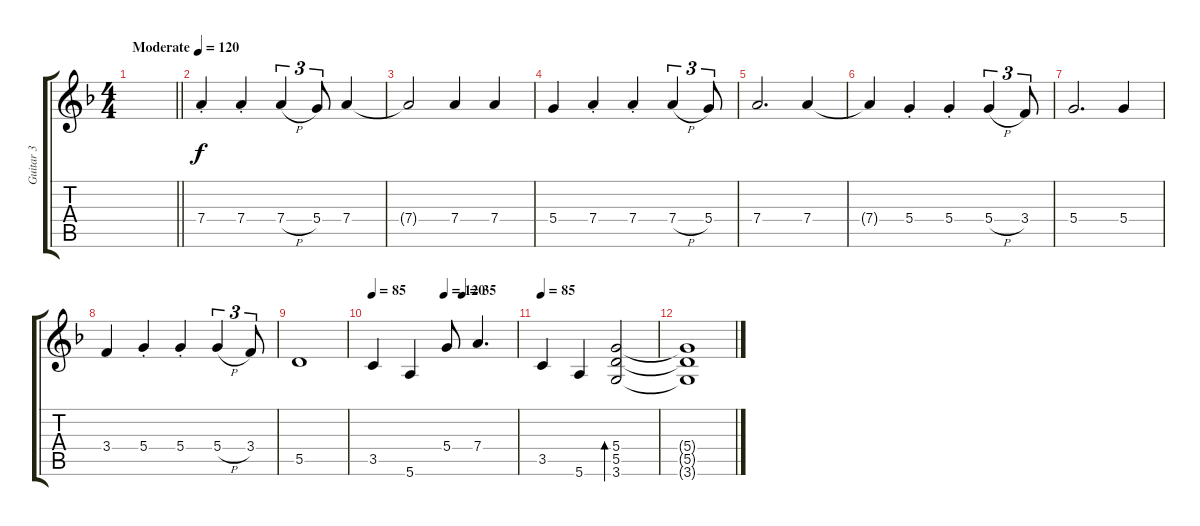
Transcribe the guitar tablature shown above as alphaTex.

\track ("Guitar 3" "Guitar 3") {instrument distortionguitar}
\staff {score tabs}
\tuning (E4 B3 G3 D3 A2 E2) {hide}
\ts (4 4)
\tempo (120 "Moderate")
\clef g2
\barLineRight lightlight
\ks f
|
7.4{st}.4 7.4{st}.4 7.4{h}.4{tu (3 2)} 5.4.8{tu (3 2)} 7.4.4 |
7.4{t}.2 7.4.4 7.4.4 |
5.4.4 7.4{st}.4 7.4{st}.4 7.4{h}.4{tu (3 2)} 5.4.8{tu (3 2)} |
7.4.2{d} 7.4.4 |
7.4{t}.4 5.4{st}.4 5.4{st}.4 5.4{h}.4{tu (3 2)} 3.4.8{tu (3 2)} |
5.4.2{d} 5.4.4 |
3.4.4 5.4{st}.4 5.4{st}.4 5.4{h}.4{tu (3 2)} 3.4.8{tu (3 2)} |
5.5.1 |
\tempo 85
\tempo (120 0.5)
\tempo (35 0.625)
3.5.4 5.6.4 5.4.8 7.4.4{d} |
\tempo 85
3.5.4 5.6.4 (5.4 5.5 3.6).2{bd 240} |
(5.4{t} 5.5{t} 3.6{t}).1
